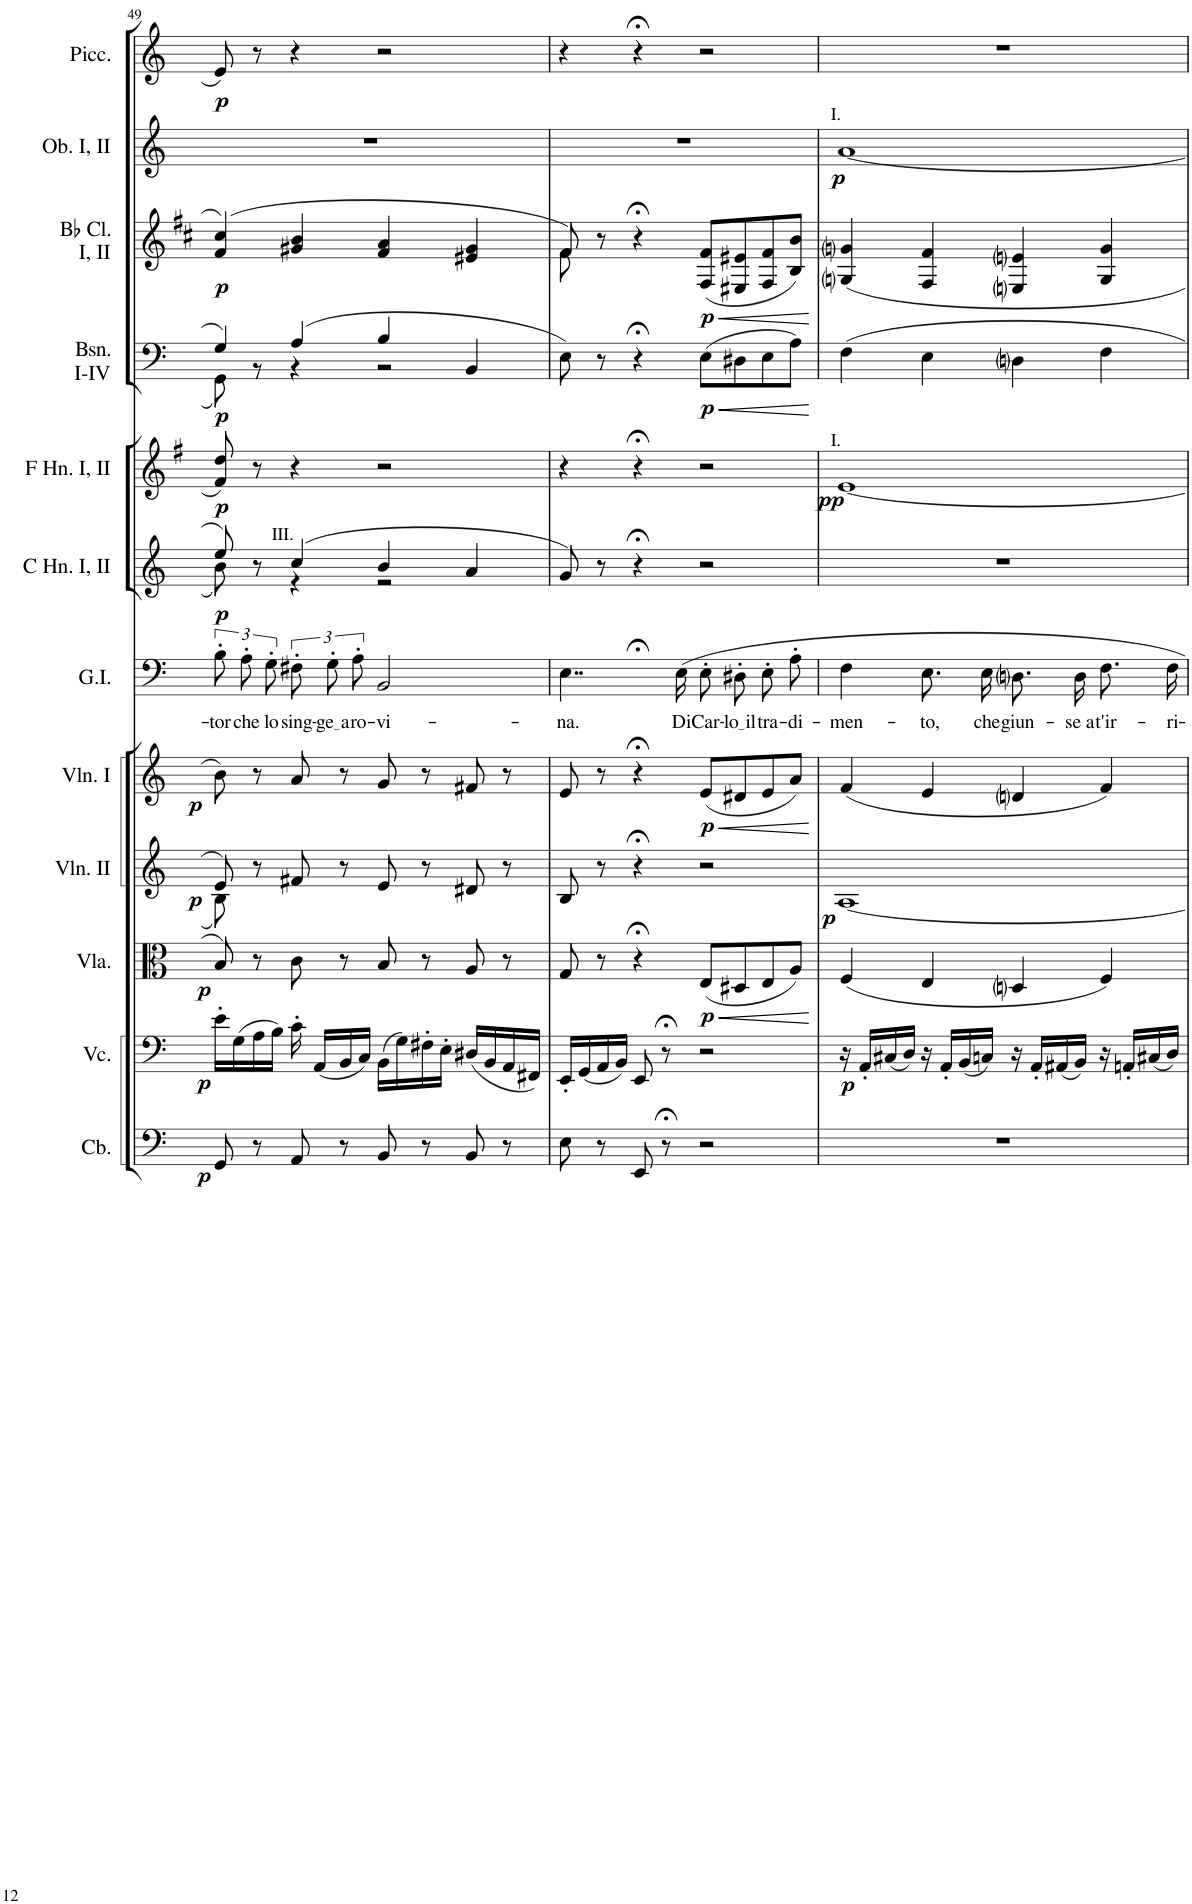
**kern	**dynam	**kern	**dynam	**kern	**dynam	**kern	**dynam	**kern	**dynam	**kern	**text	**kern	**dynam	**kern	**dynam	**kern	**dynam	**kern	**dynam	**kern	**dynam	**kern	**dynam
*part12	*part12	*part11	*part11	*part10	*part10	*part9	*part9	*part8	*part8	*part7	*part7	*part6	*part6	*part5	*part5	*part4	*part4	*part3	*part3	*part2	*part2	*part1	*part1
*staff12	*staff12	*staff11	*staff11	*staff10	*staff10	*staff9	*staff9	*staff8	*staff8	*staff7	*staff7	*staff6	*staff6	*staff5	*staff5	*staff4	*staff4	*staff3	*staff3	*staff2	*staff2	*staff1	*staff1
*I"Contrabasses	*	*I"Violoncellos	*	*I"Violas	*	*I"Violins II	*	*I"Violins I	*	*I"Grand Inquisitor	*	*I"Horn in C I, II	*	*I"Horn in F I, II	*	*I"Bassoon I-IV	*	*I"Clarinet in Bb I, II	*	*I"Oboe I, II	*	*I"Piccolo	*
*I'Cb.	*	*I'Vc.	*	*I'Vla.	*	*I'Vln. II	*	*I'Vln. I	*	*I'G.I.	*	*	*	*	*	*I'Bsn. I-IV	*	*	*	*I'Ob. I, II	*	*I'Picc.	*
!!LO:PB:g=z
*clefF4	*	*clefF4	*	*clefC3	*	*clefG2	*	*clefG2	*	*clefF4	*	*clefG2	*	*clefG2	*	*clefF4	*	*clefG2	*	*clefG2	*	*clefG2	*
*Trd7c12	*	*	*	*	*	*	*	*	*	*	*	*Trd7c12	*	*Trd4c7	*	*	*	*Trd1c2	*	*	*	*Trd-7c-12	*
*k[]	*	*k[]	*	*k[]	*	*k[]	*	*k[]	*	*k[]	*	*k[]	*	*k[f#]	*	*k[]	*	*k[f#c#]	*	*k[]	*	*k[]	*
*M4/4	*	*M4/4	*	*M4/4	*	*M4/4	*	*M4/4	*	*M4/4	*	*M4/4	*	*M4/4	*	*M4/4	*	*M4/4	*	*M4/4	*	*M4/4	*
*met(c)	*	*met(c)	*	*met(c)	*	*met(c)	*	*met(c)	*	*met(c)	*	*met(c)	*	*met(c)	*	*met(c)	*	*met(c)	*	*met(c)	*	*met(c)	*
=49	=49	=49	=49	=49	=49	=49	=49	=49	=49	=49	=49	=49	=49	=49	=49	=49	=49	=49	=49	=49	=49	=49	=49
*	*	*	*	*	*	*^	*	*	*	*	*	*	*	*	*	*	*	*	*	*	*	*	*
!	!LO:DY:b	!	!LO:DY:b	!	!LO:DY:b	!	!	!LO:DY:b	!	!LO:DY:b	!	!LO:LY:b	!	!LO:DY:b	!	!LO:DY:b	!	!LO:DY:b	!	!LO:DY:b	!	!	!	!LO:DY:b
*	*	*	*	*	*	*	*	*	*	*	*	*	*^	*	*	*	*^	*	*	*	*	*	*	*
8GG/	p	16e'\LL	p	8B/	p	8e/	8B\	p	8b\	p	12B'\L	-tor	8ee/	8b\	p	8f#/ 8dd/	p	4G/	8GG\	p	(4f#/ 4cc#/	p	1r	.	8e/	p
.	.	(16G\	.	.	.	.	.	.	.	.	.	.	.	.	.	.	.	.	.	.	.	.	.	.	.	.
!	!	!	!	!	!	!	!	!	!	!	!	!LO:LY:b	!	!	!	!	!	!	!	!	!	!	!	!	!	!
.	.	.	.	.	.	.	.	.	.	.	12A'\	che	.	.	.	.	.	.	.	.	.	.	.	.	.	.
8r	.	16A\	.	8r	.	8r	8ryy	.	8r	.	.	.	8r	8ryy	.	8r	.	.	8r	.	.	.	.	.	8r	.
!	!	!	!	!	!	!	!	!	!	!	!	!LO:LY:b	!	!	!	!	!	!	!	!	!	!	!	!	!	!
.	.	.	.	.	.	.	.	.	.	.	12G'\J	lo	.	.	.	.	.	.	.	.	.	.	.	.	.	.
.	.	16B\JJ)	.	.	.	.	.	.	.	.	.	.	.	.	.	.	.	.	.	.	.	.	.	.	.	.
!	!	!	!	!	!	!	!	!	!	!	!	!	!LO:TX:a:t=III.	!	!	!	!	!	!	!	!	!	!	!	!	!
!	!	!	!	!	!	!	!	!	!	!	!	!LO:LY:b	!	!	!	!	!	!	!	!	!	!	!	!	!	!
8AA/	.	16c'\	.	8c\	.	8f#X/	4ryy	.	8a/	.	12F#X'\L	sing-	(4cc/	4r	.	4r	.	(4A/	4r	.	4g#X/ 4b/	.	.	.	4r	.
.	.	(16AA/LL	.	.	.	.	.	.	.	.	.	.	.	.	.	.	.	.	.	.	.	.	.	.	.	.
!	!	!	!	!	!	!	!	!	!	!	!	!LO:LY:b	!	!	!	!	!	!	!	!	!	!	!	!	!	!
.	.	.	.	.	.	.	.	.	.	.	12G'\	ge a	.	.	.	.	.	.	.	.	.	.	.	.	.	.
8r	.	16BB/	.	8r	.	8r	.	.	8r	.	.	.	.	.	.	.	.	.	.	.	.	.	.	.	.	.
!	!	!	!	!	!	!	!	!	!	!	!	!LO:LY:b	!	!	!	!	!	!	!	!	!	!	!	!	!	!
.	.	.	.	.	.	.	.	.	.	.	12A'\J	ro-	.	.	.	.	.	.	.	.	.	.	.	.	.	.
.	.	16C/JJ)	.	.	.	.	.	.	.	.	.	.	.	.	.	.	.	.	.	.	.	.	.	.	.	.
!	!	!	!	!	!	!	!	!	!	!	!	!LO:LY:b	!	!	!	!	!	!	!	!	!	!	!	!	!	!
8BB/	.	(16BB\LL	.	8B/	.	8e/	2ryy	.	8g/	.	2BB/	-vi-	4b/	2r	.	2r	.	4B/	2r	.	4f#/ 4a/	.	.	.	2r	.
.	.	16G\)	.	.	.	.	.	.	.	.	.	.	.	.	.	.	.	.	.	.	.	.	.	.	.	.
8r	.	16F#X'\	.	8r	.	8r	.	.	8r	.	.	.	.	.	.	.	.	.	.	.	.	.	.	.	.	.
.	.	16E'\JJ	.	.	.	.	.	.	.	.	.	.	.	.	.	.	.	.	.	.	.	.	.	.	.	.
8BB/	.	(16D#X/LL	.	8A/	.	8d#X/	.	.	8f#X/	.	.	.	4a/	.	.	.	.	4BB/	.	.	4e#X/ 4g#/	.	.	.	.	.
.	.	16BB/	.	.	.	.	.	.	.	.	.	.	.	.	.	.	.	.	.	.	.	.	.	.	.	.
8r	.	16AA/	.	8r	.	8r	.	.	8r	.	.	.	.	.	.	.	.	.	.	.	.	.	.	.	.	.
.	.	16FF#X/JJ)	.	.	.	.	.	.	.	.	.	.	.	.	.	.	.	.	.	.	.	.	.	.	.	.
*	*	*	*	*	*	*v	*v	*	*	*	*	*	*v	*v	*	*	*	*v	*v	*	*	*	*	*	*	*
=50	=50	=50	=50	=50	=50	=50	=50	=50	=50	=50	=50	=50	=50	=50	=50	=50	=50	=50	=50	=50	=50	=50	=50
!	!	!	!	!	!	!	!	!	!	!	!LO:LY:b	!	!	!	!	!	!	!	!	!	!	!	!
*	*	*	*	*	*	*	*	*	*	*^	*	*	*	*	*	*	*	*^	*	*	*	*	*
8E\	.	16EE'/LL	.	8G/	.	8B/	.	8e/	.	4..E\	8ryy	-na.	8g/)	.	4r	.	8E\)	.	8f#/)	8f#\	.	1r	.	4r	.
.	.	(16GG/	.	.	.	.	.	.	.	.	.	.	.	.	.	.	.	.	.	.	.	.	.	.	.
8r	.	16AA/	.	8r	.	8r	.	8r	.	.	8ryy	.	8r	.	.	.	8r	.	8r	8ryy	.	.	.	.	.
.	.	16BB/JJ)	.	.	.	.	.	.	.	.	.	.	.	.	.	.	.	.	.	.	.	.	.	.	.
8EE/	.	8EE/	.	4r;<	.	4r;<	.	4r;<	.	.	4r;<yy	.	4r;<	.	4r;<	.	4r;<	.	4r;<	4ryy	.	.	.	4r;<	.
8r;<	.	8r;<	.	.	.	.	.	.	.	.	.	.	.	.	.	.	.	.	.	.	.	.	.	.	.
!	!	!	!	!	!	!	!	!	!	!	!	!LO:LY:b	!	!	!	!	!	!	!	!	!	!	!	!	!
.	.	.	.	.	.	.	.	.	.	16E\	.	Di	.	.	.	.	.	.	.	.	.	.	.	.	.
!	!	!	!	!	!LO:DY:b	!	!	!	!LO:HP:b	!	!	!LO:LY:b	!	!	!	!	!	!LO:HP:b	!	!	!LO:HP:b	!	!	!	!
!	!	!	!	!	!	!	!	!	!LO:DY:n=1:b	!	!	!	!	!	!	!	!	!LO:DY:n=1:b	!	!	!LO:DY:n=1:b	!	!	!	!
2r	.	2r	.	(8E/L	p	2r	.	(8e/L	< p	8E'\L	2ryy	Car-	2r	.	2r	.	(8E\L	< p	(8F#/ 8f#/L	2ryy	< p	.	.	2r	.
!	!	!	!	!	!	!	!	!	!	!	!	!LO:LY:b	!	!	!	!	!	!	!	!	!	!	!	!	!
.	.	.	.	8D#X/	.	.	.	8d#X/	.	8D#X'\J	.	lo il	.	.	.	.	8D#X\	.	8E#X/ 8e#X/	.	.	.	.	.	.
!	!	!	!	!	!	!	!	!	!	!	!	!LO:LY:b	!	!	!	!	!	!	!	!	!	!	!	!	!
.	.	.	.	8E/	.	.	.	8e/	.	8E'\L	.	tra-	.	.	.	.	8E\	.	8F#/ 8f#/	.	.	.	.	.	.
!	!	!	!	!	!	!	!	!	!	!	!	!LO:LY:b	!	!	!	!	!	!	!	!	!	!	!	!	!
.	.	.	.	8A/J)	.	.	.	8a/J)	.	8A'\J	.	-di-	.	.	.	.	8A\J)	.	8B/ 8b/J)	.	.	.	.	.	.
*	*	*	*	*	*	*	*	*	*	*v	*v	*	*	*	*	*	*	*	*v	*v	*	*	*	*	*
.	.	.	.	.	.	.	.	.	[	.	.	.	.	.	.	.	[	.	[	.	.	.	.
=51	=51	=51	=51	=51	=51	=51	=51	=51	=51	=51	=51	=51	=51	=51	=51	=51	=51	=51	=51	=51	=51	=51	=51
!	!	!	!	!	!	!	!	!	!	!	!	!	!	!	!	!	!	!	!	!LO:TX:a:t=I.	!	!	!
!	!	!	!	!	!	!	!	!	!	!	!	!	!	!LO:TX:a:t=I.	!	!	!	!	!	!	!	!	!
!	!	!	!LO:DY:b	!	!	!	!LO:DY:b	!	!	!	!LO:LY:b	!	!	!	!LO:DY:b	!	!	!	!	!	!LO:DY:b	!	!
1r	.	16r	p	(4F/	.	[1A	p	(4f/	.	4F\	-men-	1r	.	[1e	pp	4F\	.	4Gni/ 4gni/	.	[1a	p	1r	.
.	.	16AA'/LL	.	.	.	.	.	.	.	.	.	.	.	.	.	.	.	.	.	.	.	.	.
.	.	(16C#X/	.	.	.	.	.	.	.	.	.	.	.	.	.	.	.	.	.	.	.	.	.
.	.	16D/JJ)	.	.	.	.	.	.	.	.	.	.	.	.	.	.	.	.	.	.	.	.	.
!	!	!	!	!	!	!	!	!	!	!	!LO:LY:b	!	!	!	!	!	!	!	!	!	!	!	!
.	.	16r	.	4E/	.	.	.	4e/	.	8.E\L	-to,	.	.	.	.	4E\	.	4F#/ 4f#/	.	.	.	.	.
.	.	16AA'/LL	.	.	.	.	.	.	.	.	.	.	.	.	.	.	.	.	.	.	.	.	.
.	.	(16BB/	.	.	.	.	.	.	.	.	.	.	.	.	.	.	.	.	.	.	.	.	.
!	!	!	!	!	!	!	!	!	!	!	!LO:LY:b	!	!	!	!	!	!	!	!	!	!	!	!
.	.	16Cn/JJ)	.	.	.	.	.	.	.	16E\Jk	che	.	.	.	.	.	.	.	.	.	.	.	.
!	!	!	!	!	!	!	!	!	!	!	!LO:LY:b	!	!	!	!	!	!	!	!	!	!	!	!
.	.	16r	.	4Dni/	.	.	.	4dni/	.	8.Dni\L	giun-	.	.	.	.	4Dni\	.	4Eni/ 4eni/	.	.	.	.	.
.	.	16AA'/LL	.	.	.	.	.	.	.	.	.	.	.	.	.	.	.	.	.	.	.	.	.
.	.	(16AA#X/	.	.	.	.	.	.	.	.	.	.	.	.	.	.	.	.	.	.	.	.	.
!	!	!	!	!	!	!	!	!	!	!	!LO:LY:b	!	!	!	!	!	!	!	!	!	!	!	!
.	.	16BB/JJ)	.	.	.	.	.	.	.	16D\Jk	-se a	.	.	.	.	.	.	.	.	.	.	.	.
!	!	!	!	!	!	!	!	!	!	!	!LO:LY:b	!	!	!	!	!	!	!	!	!	!	!	!
.	.	16r	.	4F/)	.	.	.	4f/)	.	8.F\L	t'ir-	.	.	.	.	4F\	.	4G/ 4g/	.	.	.	.	.
.	.	16AAn'/LL	.	.	.	.	.	.	.	.	.	.	.	.	.	.	.	.	.	.	.	.	.
.	.	(16C#X/	.	.	.	.	.	.	.	.	.	.	.	.	.	.	.	.	.	.	.	.	.
!	!	!	!	!	!	!	!	!	!	!	!LO:LY:b	!	!	!	!	!	!	!	!	!	!	!	!
.	.	16D/JJ)	.	.	.	.	.	.	.	16F\Jk	-ri-	.	.	.	.	.	.	.	.	.	.	.	.
=	=	=	=	=	=	=	=	=	=	=	=	=	=	=	=	=	=	=	=	=	=	=	=
*-	*-	*-	*-	*-	*-	*-	*-	*-	*-	*-	*-	*-	*-	*-	*-	*-	*-	*-	*-	*-	*-	*-	*-
